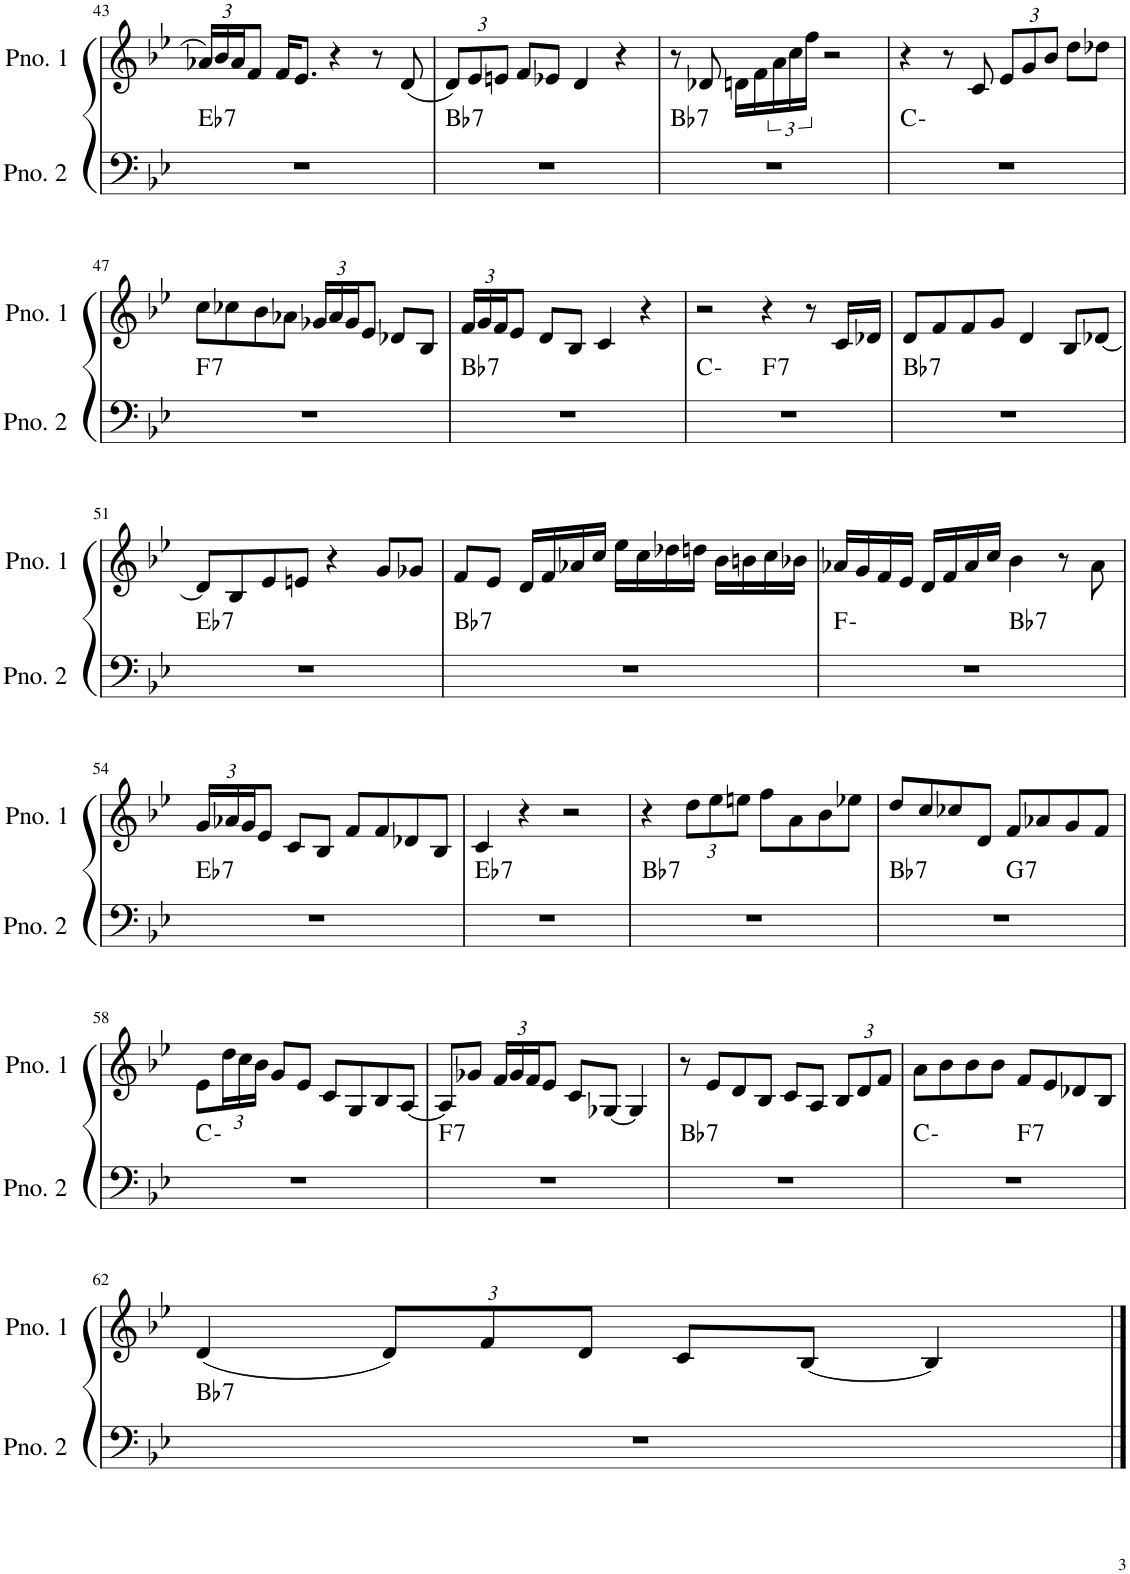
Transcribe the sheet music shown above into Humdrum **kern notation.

**kern	**harte	**kern
*part2	*part2	*part1
*staff2	*	*staff1
*I"ピアノ 2	*	*I"ピアノ 1
!!LO:PB:g=z
*clefF4	*	*clefG2
*k[b-e-]	*	*k[b-e-]
*M4/4	*	*M4/4
*	*	*Xbrackettup
=43	=43	=43
!	!LO:H:kt=7	!
1r	Eb:7	24a-X/LL
.	.	24b-/
.	.	24a-/J
.	.	8f/J
.	.	16f/KL
.	.	8.e-/J
.	.	4r
.	.	8r
.	.	(8d/
=44	=44	=44
!	!LO:H:kt=7	!
1r	Bb:7	12d/L)
.	.	12e-/
.	.	12en/J
.	.	8f/L
.	.	8e-X/J
.	.	4d/
.	.	4r
=45	=45	=45
!	!LO:H:kt=7	!
1r	Bb:7	8r
.	.	8d-X/
.	.	16dn\LL
.	.	16f\
*	*	*brackettup
.	.	24a\
.	.	24cc\
.	.	24ff\JJ
.	.	2r
=46	=46	=46
1r	C:min	4r
.	.	8r
.	.	8c/
*	*	*Xbrackettup
.	.	12e-/L
.	.	12g/
.	.	12b-/J
.	.	8dd\L
.	.	8dd-X\J
!!LO:LB:g=z
=47	=47	=47
!	!LO:H:kt=7	!
1r	F:7	8cc\L
.	.	8cc-X\
.	.	8b-\
.	.	8a-X\J
.	.	24g-X/LL
.	.	24a-/
.	.	24g-/J
.	.	8e-/J
.	.	8d-X/L
.	.	8B-/J
=48	=48	=48
!	!LO:H:kt=7	!
1r	Bb:7	24f/LL
.	.	24g/
.	.	24f/J
.	.	8e-/J
.	.	8d/L
.	.	8B-/J
.	.	4c/
.	.	4r
=49	=49	=49
*^	*	*
1r	2ryy	C:min	2r
!	!	!LO:H:kt=7	!
.	2ryy	F:7	4r
.	.	.	8r
.	.	.	16c/LL
.	.	.	16d-X/JJ
=50	=50	=50	=50
!	!	!LO:H:kt=7	!
*v	*v	*	*
1r	Bb:7	8d/L
.	.	8f/
.	.	8f/
.	.	8g/J
.	.	4d/
.	.	8B-/L
.	.	[8d-X/J
!!LO:LB:g=z
=51	=51	=51
!	!LO:H:kt=7	!
1r	Eb:7	8d-/L]
.	.	8B-/
.	.	8e-/
.	.	8en/J
.	.	4r
.	.	8g/L
.	.	8g-X/J
=52	=52	=52
!	!LO:H:kt=7	!
1r	Bb:7	8f/L
.	.	8e-/J
.	.	16d/LL
.	.	16f/
.	.	16a-X/
.	.	16cc/JJ
.	.	16ee-\LL
.	.	16cc\
.	.	16dd-X\
.	.	16ddn\JJ
.	.	16b-\LL
.	.	16bn\
.	.	16cc\
.	.	16b-X\JJ
=53	=53	=53
*^	*	*
1r	2ryy	F:min	16a-X/LL
.	.	.	16g/
.	.	.	16f/
.	.	.	16e-/JJ
.	.	.	16d/LL
.	.	.	16f/
.	.	.	16a-/
.	.	.	16cc/JJ
!	!	!LO:H:kt=7	!
.	2ryy	Bb:7	4b-\
.	.	.	8r
.	.	.	8a-\
!!LO:LB:g=z
=54	=54	=54	=54
!	!	!LO:H:kt=7	!
*v	*v	*	*
1r	Eb:7	24g/LL
.	.	24a-X/
.	.	24g/J
.	.	8e-/J
.	.	8c/L
.	.	8B-/J
.	.	8f/L
.	.	8f/
.	.	8d-X/
.	.	8B-/J
=55	=55	=55
!	!LO:H:kt=7	!
1r	Eb:7	4c/
.	.	4r
.	.	2r
=56	=56	=56
!	!LO:H:kt=7	!
1r	Bb:7	4r
.	.	12dd\L
.	.	12ee-\
.	.	12een\J
.	.	8ff\L
.	.	8a\
.	.	8b-\
.	.	8ee-X\J
=57	=57	=57
!	!LO:H:kt=7	!
*^	*	*
1r	2ryy	Bb:7	8dd/L
.	.	.	8cc/
.	.	.	8cc-X/
.	.	.	8d/J
!	!	!LO:H:kt=7	!
.	2ryy	G:7	8f/L
.	.	.	8a-X/
.	.	.	8g/
.	.	.	8f/J
*v	*v	*	*
!!LO:LB:g=z
=58	=58	=58
1r	C:min	8e-\L
.	.	24dd\L
.	.	24cc\
.	.	24b-\JJ
.	.	8g/L
.	.	8e-/J
.	.	8c/L
.	.	8G/
.	.	8B-/
.	.	[8A/J
=59	=59	=59
!	!LO:H:kt=7	!
1r	F:7	8A/L]
.	.	8g-X/J
.	.	24f/LL
.	.	24g-/
.	.	24f/J
.	.	8e-/J
.	.	8c/L
.	.	[8G-X/J
.	.	4G-/]
=60	=60	=60
!	!LO:H:kt=7	!
1r	Bb:7	8r
.	.	8e-/L
.	.	8d/
.	.	8B-/J
.	.	8c/L
.	.	8A/J
.	.	12B-/L
.	.	12d/
.	.	12f/J
=61	=61	=61
*^	*	*
1r	2ryy	C:min	8a\L
.	.	.	8b-\
.	.	.	8b-\
.	.	.	8b-\J
!	!	!LO:H:kt=7	!
.	2ryy	F:7	8f/L
.	.	.	8e-/
.	.	.	8d-X/
.	.	.	8B-/J
!!LO:LB:g=z
=62	=62	=62	=62
!	!	!LO:H:kt=7	!
*v	*v	*	*
1r	Bb:7	(4d/
.	.	12d/L)
.	.	12f/
.	.	12d/J
.	.	8c/L
.	.	[8B-/J
.	.	4B-/]
==	==	==
*-	*-	*-
